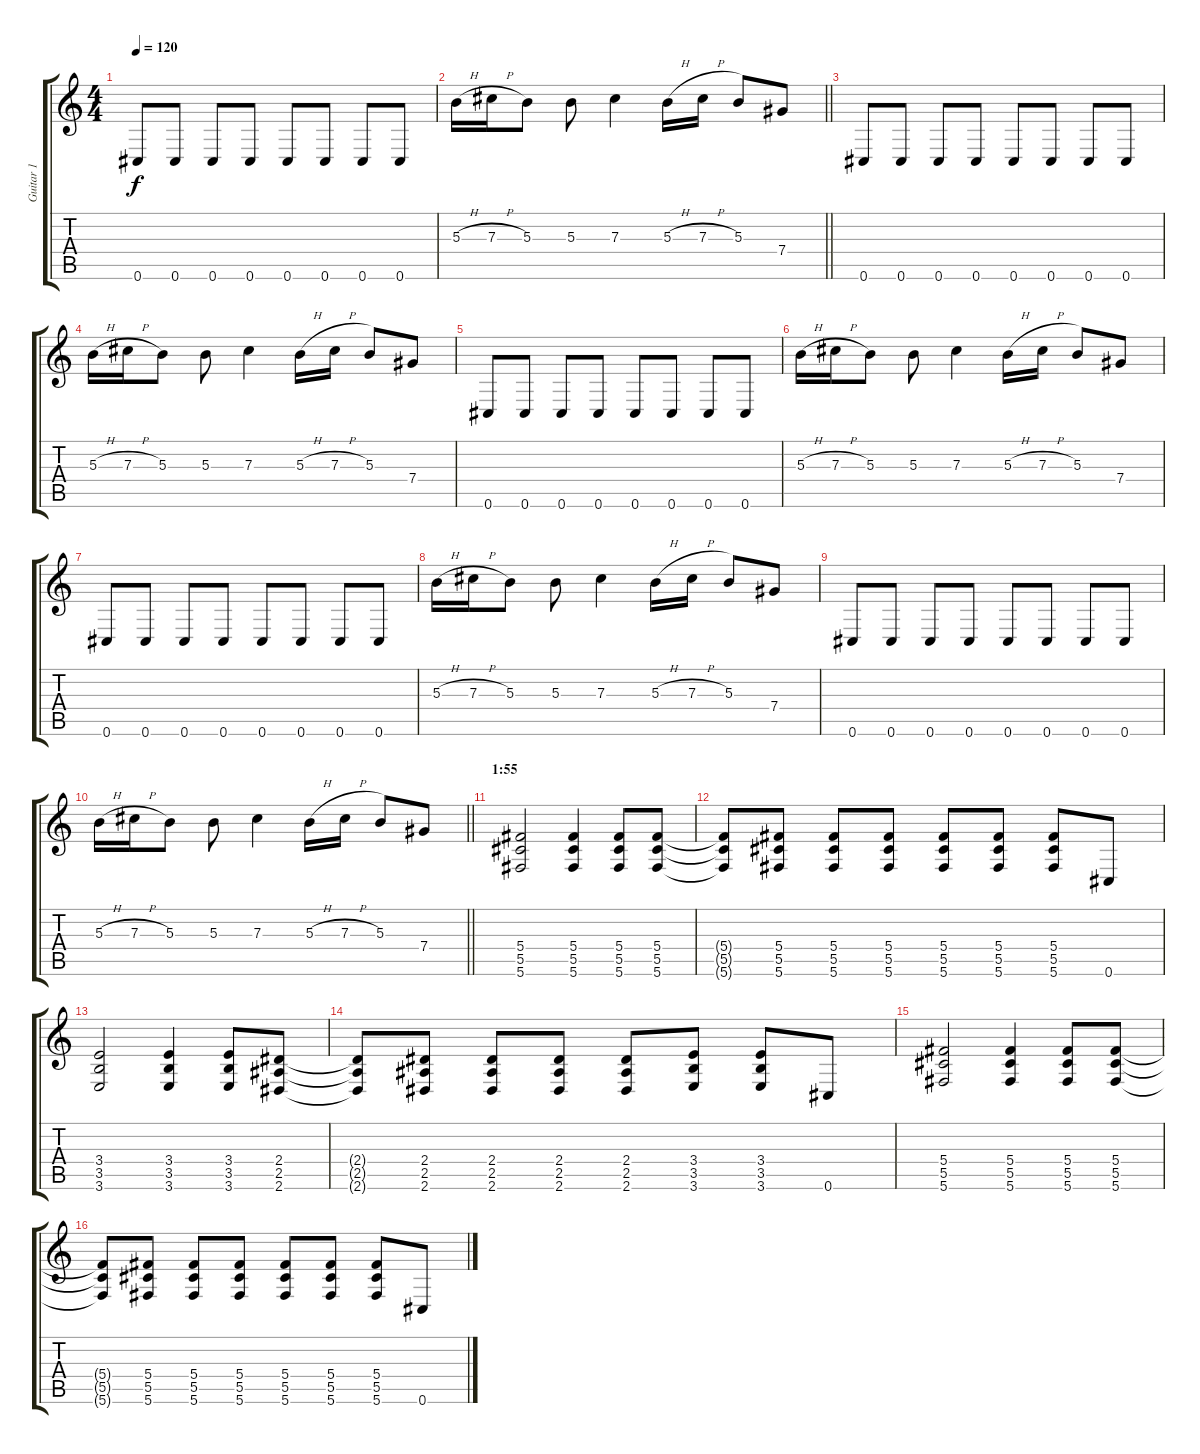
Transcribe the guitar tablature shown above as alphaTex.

\track ("Guitar 1" "Guitar 1") {instrument distortionguitar}
\staff {score tabs}
\tuning (Eb4 Bb3 Gb3 Db3 Ab2 Db2) {hide}
\ts (4 4)
\tempo 120
\clef g2
\ks c
0.6.8{dy f} 0.6.8 0.6.8 0.6.8 0.6.8 0.6.8 0.6.8 0.6.8 |
\barLineRight lightlight
5.3{h}.16 7.3{h}.16 5.3.8 5.3.8 7.3.4 5.3{h}.16 7.3{h}.16 5.3.8 7.4.8 |
0.6.8 0.6.8 0.6.8 0.6.8 0.6.8 0.6.8 0.6.8 0.6.8 |
5.3{h}.16 7.3{h}.16 5.3.8 5.3.8 7.3.4 5.3{h}.16 7.3{h}.16 5.3.8 7.4.8 |
0.6.8 0.6.8 0.6.8 0.6.8 0.6.8 0.6.8 0.6.8 0.6.8 |
5.3{h}.16 7.3{h}.16 5.3.8 5.3.8 7.3.4 5.3{h}.16 7.3{h}.16 5.3.8 7.4.8 |
0.6.8 0.6.8 0.6.8 0.6.8 0.6.8 0.6.8 0.6.8 0.6.8 |
5.3{h}.16 7.3{h}.16 5.3.8 5.3.8 7.3.4 5.3{h}.16 7.3{h}.16 5.3.8 7.4.8 |
0.6.8 0.6.8 0.6.8 0.6.8 0.6.8 0.6.8 0.6.8 0.6.8 |
\barLineRight lightlight
5.3{h}.16 7.3{h}.16 5.3.8 5.3.8 7.3.4 5.3{h}.16 7.3{h}.16 5.3.8 7.4.8 |
\section ("" "1:55")
(5.4 5.5 5.6).2 (5.4 5.5 5.6).4 (5.4 5.5 5.6).8 (5.4 5.5 5.6).8 |
(5.4{t} 5.5{t} 5.6{t}).8 (5.4 5.5 5.6).8 (5.4 5.5 5.6).8 (5.4 5.5 5.6).8 (5.4 5.5 5.6).8 (5.4 5.5 5.6).8 (5.4 5.5 5.6).8 0.6.8 |
(3.4 3.5 3.6).2 (3.4 3.5 3.6).4 (3.4 3.5 3.6).8 (2.4 2.5 2.6).8 |
(2.4{t} 2.5{t} 2.6{t}).8 (2.4 2.5 2.6).8 (2.4 2.5 2.6).8 (2.4 2.5 2.6).8 (2.4 2.5 2.6).8 (3.4 3.5 3.6).8 (3.4 3.5 3.6).8 0.6.8 |
(5.4 5.5 5.6).2 (5.4 5.5 5.6).4 (5.4 5.5 5.6).8 (5.4 5.5 5.6).8 |
(5.4{t} 5.5{t} 5.6{t}).8 (5.4 5.5 5.6).8 (5.4 5.5 5.6).8 (5.4 5.5 5.6).8 (5.4 5.5 5.6).8 (5.4 5.5 5.6).8 (5.4 5.5 5.6).8 0.6.8
